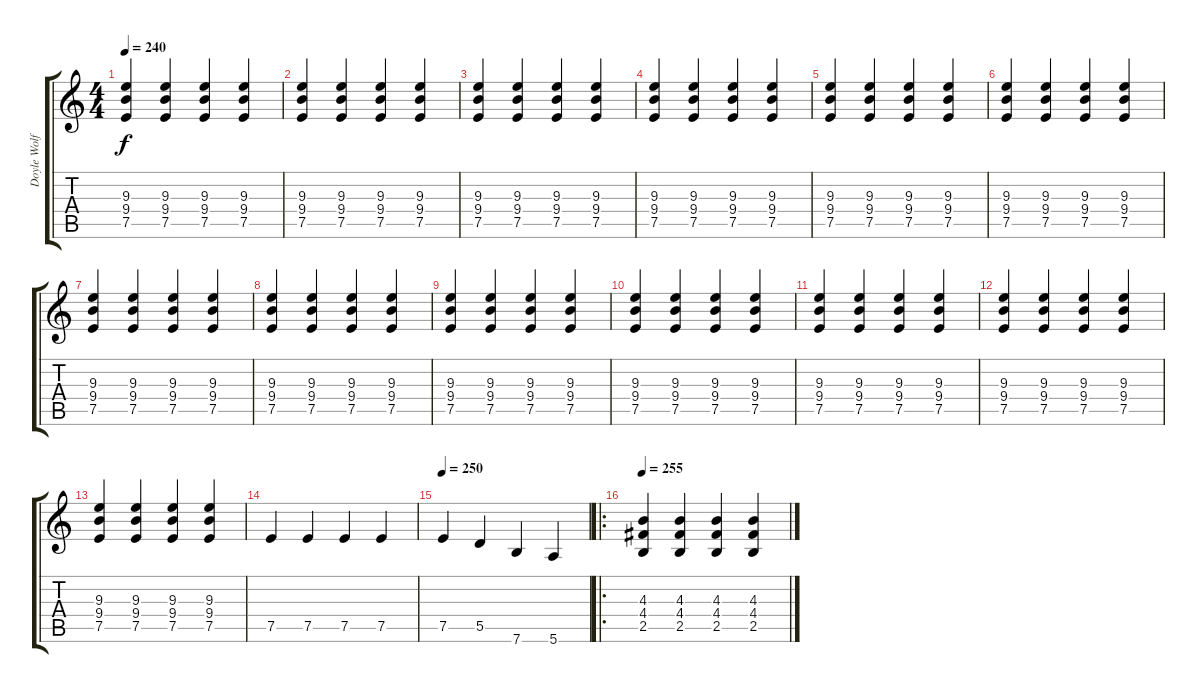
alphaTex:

\track ("Doyle Wolfgang" "Doyle Wolf") {instrument overdrivenguitar}
\staff {score tabs}
\tuning (E4 B3 G3 D3 A2 E2) {hide}
\ts (4 4)
\tempo 240
\clef g2
\ks c
(9.3 9.4 7.5).4{dy f} (9.3 9.4 7.5).4 (9.3 9.4 7.5).4 (9.3 9.4 7.5).4 |
(9.3 9.4 7.5).4 (9.3 9.4 7.5).4 (9.3 9.4 7.5).4 (9.3 9.4 7.5).4 |
(9.3 9.4 7.5).4 (9.3 9.4 7.5).4 (9.3 9.4 7.5).4 (9.3 9.4 7.5).4 |
(9.3 9.4 7.5).4 (9.3 9.4 7.5).4 (9.3 9.4 7.5).4 (9.3 9.4 7.5).4 |
(9.3 9.4 7.5).4 (9.3 9.4 7.5).4 (9.3 9.4 7.5).4 (9.3 9.4 7.5).4 |
(9.3 9.4 7.5).4 (9.3 9.4 7.5).4 (9.3 9.4 7.5).4 (9.3 9.4 7.5).4 |
(9.3 9.4 7.5).4 (9.3 9.4 7.5).4 (9.3 9.4 7.5).4 (9.3 9.4 7.5).4 |
(9.3 9.4 7.5).4 (9.3 9.4 7.5).4 (9.3 9.4 7.5).4 (9.3 9.4 7.5).4 |
(9.3 9.4 7.5).4 (9.3 9.4 7.5).4 (9.3 9.4 7.5).4 (9.3 9.4 7.5).4 |
(9.3 9.4 7.5).4 (9.3 9.4 7.5).4 (9.3 9.4 7.5).4 (9.3 9.4 7.5).4 |
(9.3 9.4 7.5).4 (9.3 9.4 7.5).4 (9.3 9.4 7.5).4 (9.3 9.4 7.5).4 |
(9.3 9.4 7.5).4 (9.3 9.4 7.5).4 (9.3 9.4 7.5).4 (9.3 9.4 7.5).4 |
(9.3 9.4 7.5).4 (9.3 9.4 7.5).4 (9.3 9.4 7.5).4 (9.3 9.4 7.5).4 |
7.5.4 7.5.4 7.5.4 7.5.4 |
\tempo 250
7.5.4 5.5.4 7.6.4 5.6.4 |
\ro
\tempo 255
(4.3 4.4 2.5).4 (4.3 4.4 2.5).4 (4.3 4.4 2.5).4 (4.3 4.4 2.5).4
